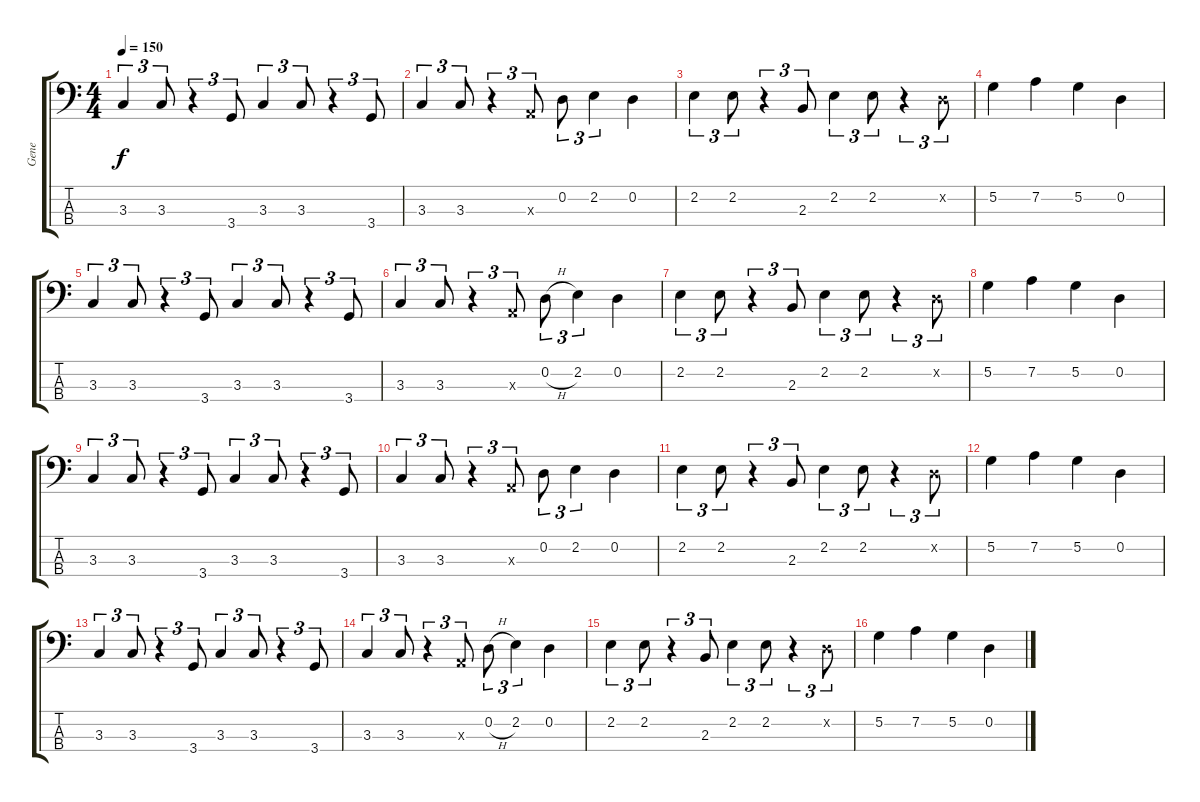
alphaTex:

\track ("Gene" "Gene") {instrument electricbasspick}
\staff {score tabs}
\tuning (G2 D2 A1 E1) {hide}
\ts (4 4)
\tempo 150
\clef f4
\ks c
3.3.4{tu (3 2) dy f} 3.3.8{tu (3 2)} r.4{tu (3 2)} 3.4.8{tu (3 2)} 3.3.4{tu (3 2)} 3.3.8{tu (3 2)} r.4{tu (3 2)} 3.4.8{tu (3 2)} |
3.3.4{tu (3 2)} 3.3.8{tu (3 2)} r.4{tu (3 2)} 0.3{x}.8{tu (3 2)} 0.2.8{tu (3 2)} 2.2.4{tu (3 2)} 0.2.4 |
2.2.4{tu (3 2)} 2.2.8{tu (3 2)} r.4{tu (3 2)} 2.3.8{tu (3 2)} 2.2.4{tu (3 2)} 2.2.8{tu (3 2)} r.4{tu (3 2)} 0.2{x}.8{tu (3 2)} |
5.2.4 7.2.4 5.2.4 0.2.4 |
3.3.4{tu (3 2)} 3.3.8{tu (3 2)} r.4{tu (3 2)} 3.4.8{tu (3 2)} 3.3.4{tu (3 2)} 3.3.8{tu (3 2)} r.4{tu (3 2)} 3.4.8{tu (3 2)} |
3.3.4{tu (3 2)} 3.3.8{tu (3 2)} r.4{tu (3 2)} 0.3{x}.8{tu (3 2)} 0.2{h}.8{tu (3 2)} 2.2.4{tu (3 2)} 0.2.4 |
2.2.4{tu (3 2)} 2.2.8{tu (3 2)} r.4{tu (3 2)} 2.3.8{tu (3 2)} 2.2.4{tu (3 2)} 2.2.8{tu (3 2)} r.4{tu (3 2)} 0.2{x}.8{tu (3 2)} |
5.2.4 7.2.4 5.2.4 0.2.4 |
3.3.4{tu (3 2)} 3.3.8{tu (3 2)} r.4{tu (3 2)} 3.4.8{tu (3 2)} 3.3.4{tu (3 2)} 3.3.8{tu (3 2)} r.4{tu (3 2)} 3.4.8{tu (3 2)} |
3.3.4{tu (3 2)} 3.3.8{tu (3 2)} r.4{tu (3 2)} 0.3{x}.8{tu (3 2)} 0.2.8{tu (3 2)} 2.2.4{tu (3 2)} 0.2.4 |
2.2.4{tu (3 2)} 2.2.8{tu (3 2)} r.4{tu (3 2)} 2.3.8{tu (3 2)} 2.2.4{tu (3 2)} 2.2.8{tu (3 2)} r.4{tu (3 2)} 0.2{x}.8{tu (3 2)} |
5.2.4 7.2.4 5.2.4 0.2.4 |
3.3.4{tu (3 2)} 3.3.8{tu (3 2)} r.4{tu (3 2)} 3.4.8{tu (3 2)} 3.3.4{tu (3 2)} 3.3.8{tu (3 2)} r.4{tu (3 2)} 3.4.8{tu (3 2)} |
3.3.4{tu (3 2)} 3.3.8{tu (3 2)} r.4{tu (3 2)} 0.3{x}.8{tu (3 2)} 0.2{h}.8{tu (3 2)} 2.2.4{tu (3 2)} 0.2.4 |
2.2.4{tu (3 2)} 2.2.8{tu (3 2)} r.4{tu (3 2)} 2.3.8{tu (3 2)} 2.2.4{tu (3 2)} 2.2.8{tu (3 2)} r.4{tu (3 2)} 0.2{x}.8{tu (3 2)} |
5.2.4 7.2.4 5.2.4 0.2.4
